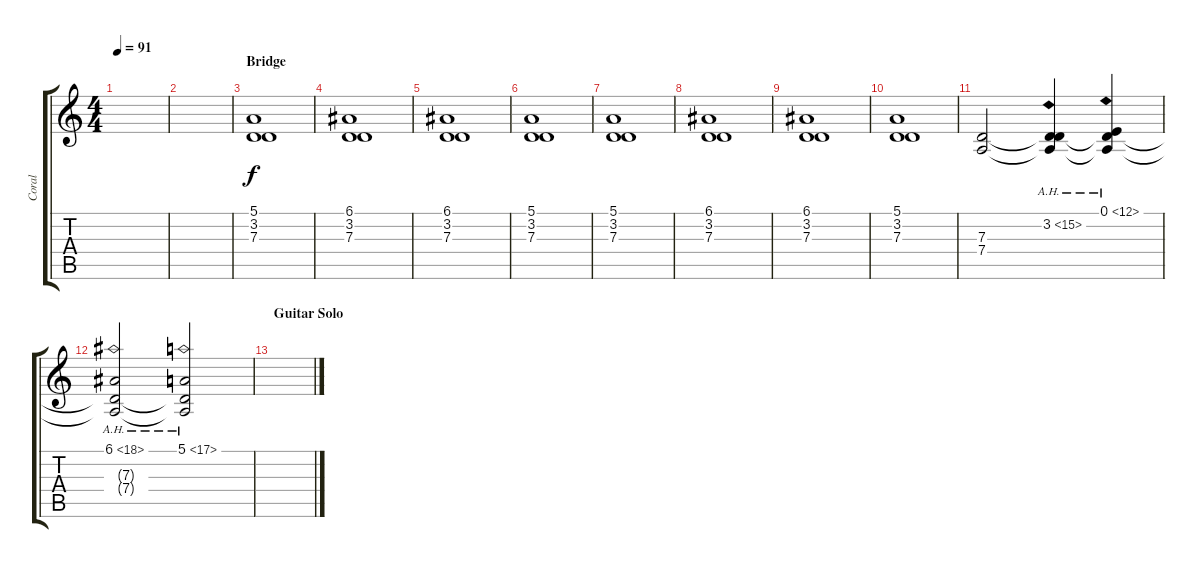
\track ("Coral" "Coral") {instrument synthvoice}
\staff {score tabs}
\tuning (E4 B3 G3 D3 A2 E2) {hide}
\ts (4 4)
\tempo 91
\clef g2
\ks c
|
|
\section ("" "Bridge")
(5.1 3.2 7.3).1 |
(6.1 3.2 7.3).1 |
(6.1 3.2 7.3).1 |
(5.1 3.2 7.3).1 |
(5.1 3.2 7.3).1 |
(6.1 3.2 7.3).1 |
(6.1 3.2 7.3).1 |
(5.1 3.2 7.3).1 |
(7.3 7.4).2 (3.2{ah 12} 7.3{t} 7.4{t}).4 (0.1{ah 12} 7.3{t} 7.4{t}).4 |
(6.1{ah 12} 7.3{t} 7.4{t}).2 (5.1{ah 12} 7.3{t} 7.4{t}).2 |
\section ("" "Guitar Solo")
